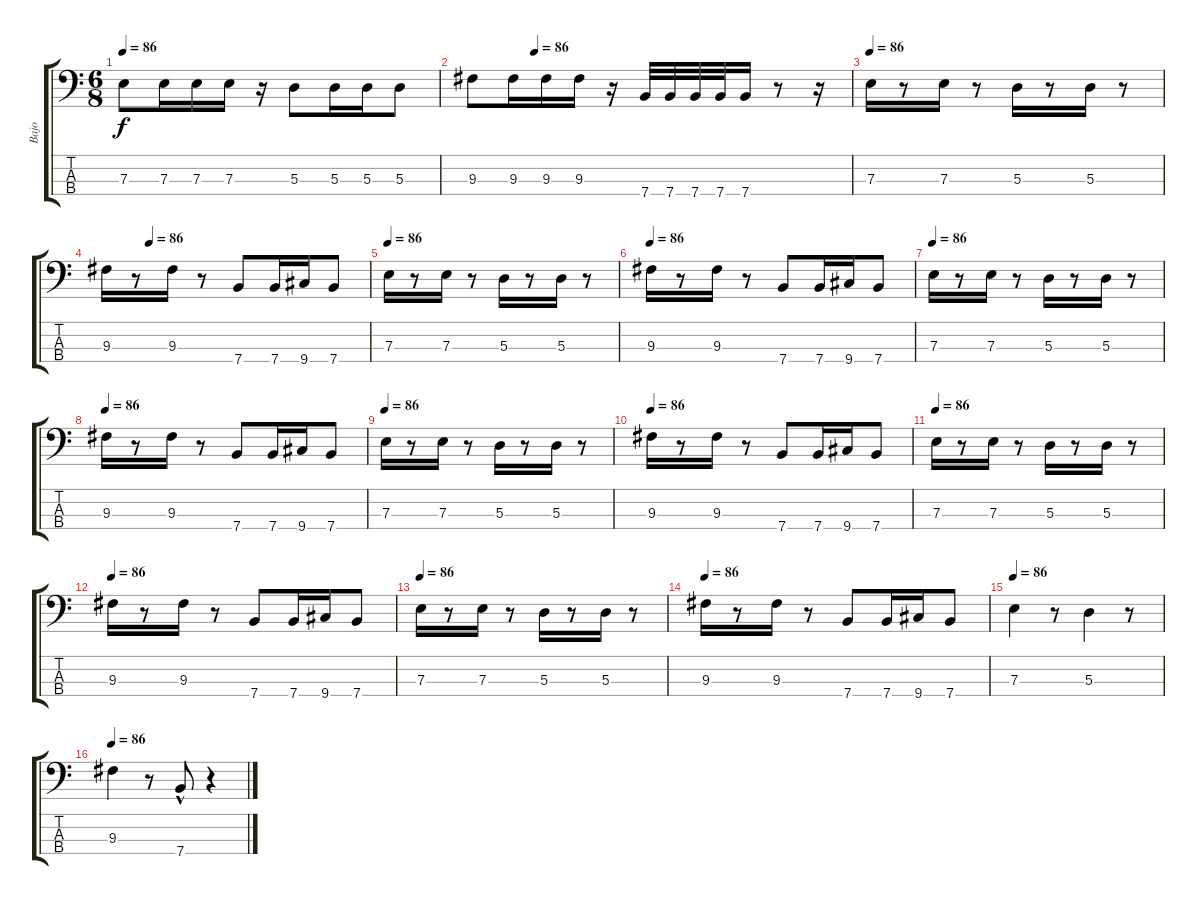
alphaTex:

\track ("Bajo" "Bajo") {instrument electricbassfinger}
\staff {score tabs}
\tuning (G2 D2 A1 E1) {hide}
\ts (6 8)
\tempo 86
\clef f4
\ks c
7.3.8{dy f} 7.3.16 7.3.16 7.3.16 r.16 5.3.8 5.3.16 5.3.16 5.3.8 |
\tempo (86 0.16666666666666666)
9.3.8 9.3.16 9.3.16 9.3.16 r.16 7.4.32 7.4.32 7.4.32 7.4.32 7.4.16 r.8 r.16 |
\tempo 86
7.3.16 r.8 7.3.16 r.8 5.3.16 r.8 5.3.16 r.8 |
\tempo (86 0.16666666666666666)
9.3.16 r.8 9.3.16 r.8 7.4.8 7.4.16 9.4.16 7.4.8 |
\tempo 86
7.3.16 r.8 7.3.16 r.8 5.3.16 r.8 5.3.16 r.8 |
\tempo 86
9.3.16 r.8 9.3.16 r.8 7.4.8 7.4.16 9.4.16 7.4.8 |
\tempo 86
7.3.16 r.8 7.3.16 r.8 5.3.16 r.8 5.3.16 r.8 |
\tempo 86
9.3.16 r.8 9.3.16 r.8 7.4.8 7.4.16 9.4.16 7.4.8 |
\tempo 86
7.3.16 r.8 7.3.16 r.8 5.3.16 r.8 5.3.16 r.8 |
\tempo 86
9.3.16 r.8 9.3.16 r.8 7.4.8 7.4.16 9.4.16 7.4.8 |
\tempo 86
7.3.16 r.8 7.3.16 r.8 5.3.16 r.8 5.3.16 r.8 |
\tempo 86
9.3.16 r.8 9.3.16 r.8 7.4.8 7.4.16 9.4.16 7.4.8 |
\tempo 86
7.3.16 r.8 7.3.16 r.8 5.3.16 r.8 5.3.16 r.8 |
\tempo 86
9.3.16 r.8 9.3.16 r.8 7.4.8 7.4.16 9.4.16 7.4.8 |
\tempo 86
7.3.4 r.8 5.3.4 r.8 |
\tempo 86
9.3.4 r.8 7.4{hac}.8 r.4
